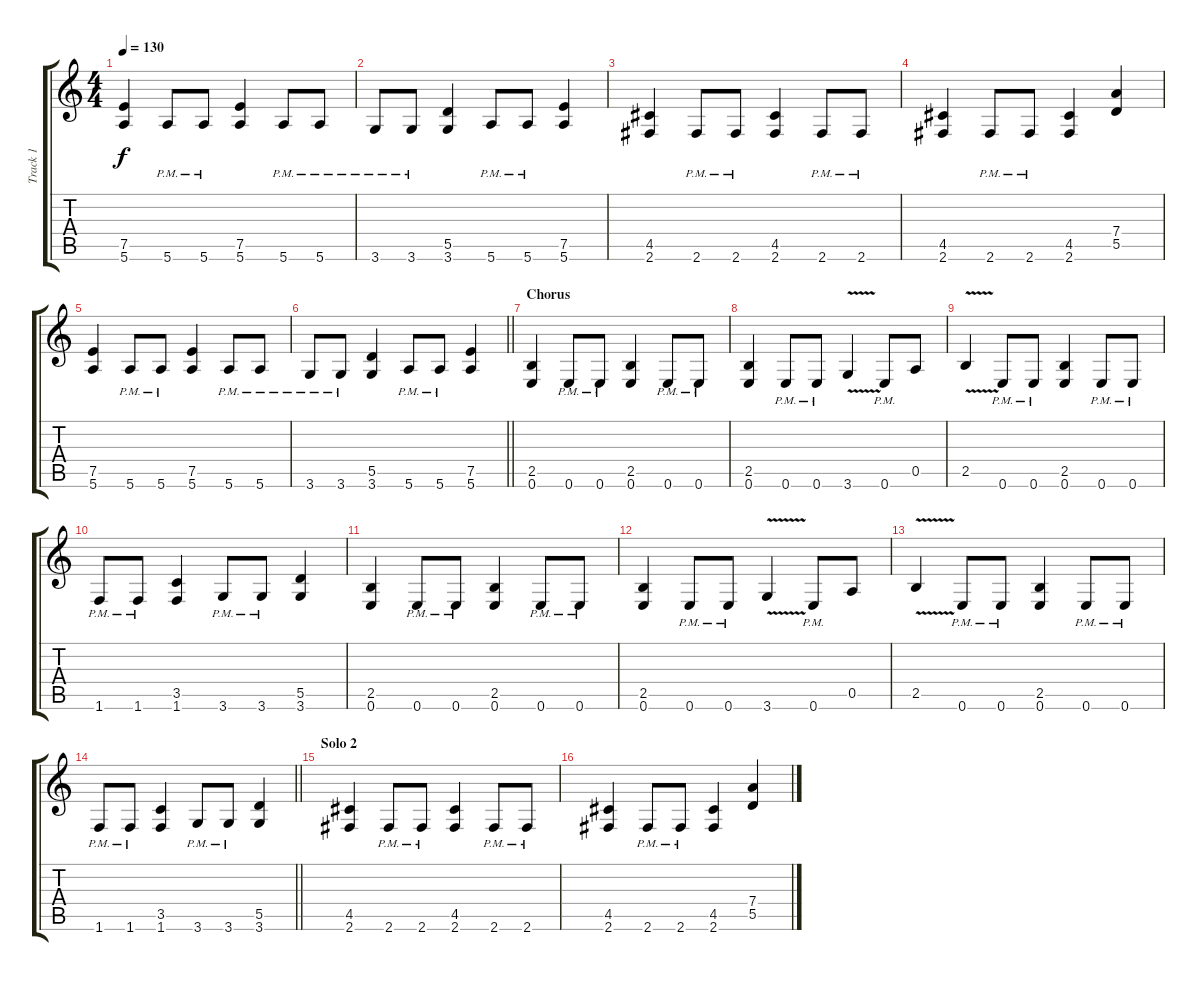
\track ("Track 1" "Track 1") {instrument distortionguitar}
\staff {score tabs}
\tuning (E4 B3 G3 D3 A2 E2) {hide}
\ts (4 4)
\tempo 130
\clef g2
\ks c
(7.5 5.6).4{dy f} 5.6{pm}.8 5.6{pm}.8 (7.5 5.6).4 5.6{pm}.8 5.6{pm}.8 |
3.6{pm}.8 3.6{pm}.8 (5.5 3.6).4 5.6{pm}.8 5.6{pm}.8 (7.5 5.6).4 |
(4.5 2.6).4 2.6{pm}.8 2.6{pm}.8 (4.5 2.6).4 2.6{pm}.8 2.6{pm}.8 |
(4.5 2.6).4 2.6{pm}.8 2.6{pm}.8 (4.5 2.6).4 (7.4 5.5).4 |
(7.5 5.6).4 5.6{pm}.8 5.6{pm}.8 (7.5 5.6).4 5.6{pm}.8 5.6{pm}.8 |
\barLineRight lightlight
3.6{pm}.8 3.6{pm}.8 (5.5 3.6).4 5.6{pm}.8 5.6{pm}.8 (7.5 5.6).4 |
\section ("" "Chorus")
(2.5 0.6).4 0.6{pm}.8 0.6{pm}.8 (2.5 0.6).4 0.6{pm}.8 0.6{pm}.8 |
(2.5 0.6).4 0.6{pm}.8 0.6{pm}.8 3.6{v}.4 0.6{pm}.8 0.5.8 |
2.5{v}.4 0.6{pm}.8 0.6{pm}.8 (2.5 0.6).4 0.6{pm}.8 0.6{pm}.8 |
1.6{pm}.8 1.6{pm}.8 (3.5 1.6).4 3.6{pm}.8 3.6{pm}.8 (5.5 3.6).4 |
(2.5 0.6).4 0.6{pm}.8 0.6{pm}.8 (2.5 0.6).4 0.6{pm}.8 0.6{pm}.8 |
(2.5 0.6).4 0.6{pm}.8 0.6{pm}.8 3.6{v}.4 0.6{pm}.8 0.5.8 |
2.5{v}.4 0.6{pm}.8 0.6{pm}.8 (2.5 0.6).4 0.6{pm}.8 0.6{pm}.8 |
\barLineRight lightlight
1.6{pm}.8 1.6{pm}.8 (3.5 1.6).4 3.6{pm}.8 3.6{pm}.8 (5.5 3.6).4 |
\section ("" "Solo 2")
(4.5 2.6).4 2.6{pm}.8 2.6{pm}.8 (4.5 2.6).4 2.6{pm}.8 2.6{pm}.8 |
(4.5 2.6).4 2.6{pm}.8 2.6{pm}.8 (4.5 2.6).4 (7.4 5.5).4
